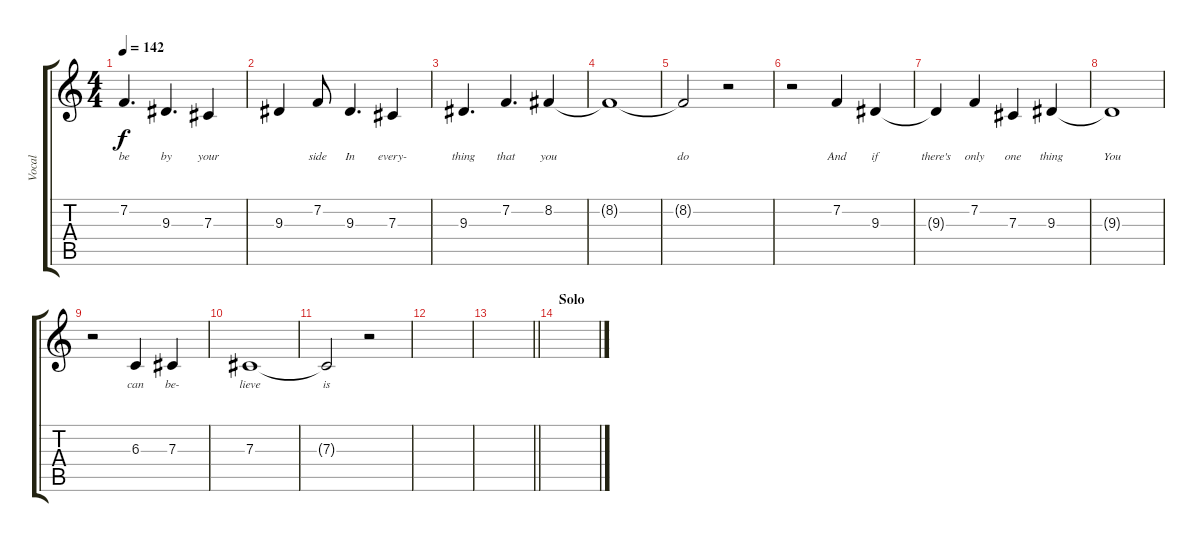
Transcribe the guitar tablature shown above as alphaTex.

\track ("Vocal" "Vocal") {instrument clarinet}
\staff {score tabs}
\tuning (Eb4 Bb3 Gb3 Db3 Ab2 Eb2) {hide}
\ts (4 4)
\tempo 142
\clef g2
\ks c
7.2.4{d lyrics (0 "be") lyrics (1 "") lyrics (2 "") lyrics (3 "") lyrics (4 "") dy f} 9.3.4{d lyrics (0 "by") lyrics (1 "") lyrics (2 "") lyrics (3 "") lyrics (4 "")} 7.3.4{lyrics (0 "your") lyrics (1 "") lyrics (2 "") lyrics (3 "") lyrics (4 "")} |
9.3.4{lyrics (0 "") lyrics (1 "") lyrics (2 "") lyrics (3 "") lyrics (4 "")} 7.2.8{lyrics (0 "side") lyrics (1 "") lyrics (2 "") lyrics (3 "") lyrics (4 "")} 9.3.4{d lyrics (0 "In") lyrics (1 "") lyrics (2 "") lyrics (3 "") lyrics (4 "")} 7.3.4{lyrics (0 "every-") lyrics (1 "") lyrics (2 "") lyrics (3 "") lyrics (4 "")} |
9.3.4{d lyrics (0 "thing") lyrics (1 "") lyrics (2 "") lyrics (3 "") lyrics (4 "")} 7.2.4{d lyrics (0 "that") lyrics (1 "") lyrics (2 "") lyrics (3 "") lyrics (4 "")} 8.2.4{lyrics (0 "you") lyrics (1 "") lyrics (2 "") lyrics (3 "") lyrics (4 "")} |
8.2{t}.1{lyrics (0 "") lyrics (1 "") lyrics (2 "") lyrics (3 "") lyrics (4 "")} |
8.2{t}.2{lyrics (0 "do") lyrics (1 "") lyrics (2 "") lyrics (3 "") lyrics (4 "")} r.2 |
r.2 7.2.4{lyrics (0 "And") lyrics (1 "") lyrics (2 "") lyrics (3 "") lyrics (4 "")} 9.3.4{lyrics (0 "if") lyrics (1 "") lyrics (2 "") lyrics (3 "") lyrics (4 "")} |
9.3{t}.4{lyrics (0 "there's") lyrics (1 "") lyrics (2 "") lyrics (3 "") lyrics (4 "")} 7.2.4{lyrics (0 "only") lyrics (1 "") lyrics (2 "") lyrics (3 "") lyrics (4 "")} 7.3.4{lyrics (0 "one") lyrics (1 "") lyrics (2 "") lyrics (3 "") lyrics (4 "")} 9.3.4{lyrics (0 "thing") lyrics (1 "") lyrics (2 "") lyrics (3 "") lyrics (4 "")} |
9.3{t}.1{lyrics (0 "You") lyrics (1 "") lyrics (2 "") lyrics (3 "") lyrics (4 "")} |
r.2 6.3.4{lyrics (0 "can") lyrics (1 "") lyrics (2 "") lyrics (3 "") lyrics (4 "")} 7.3.4{lyrics (0 "be-") lyrics (1 "") lyrics (2 "") lyrics (3 "") lyrics (4 "")} |
7.3.1{lyrics (0 "lieve") lyrics (1 "") lyrics (2 "") lyrics (3 "") lyrics (4 "")} |
7.3{t}.2{lyrics (0 "is") lyrics (1 "") lyrics (2 "") lyrics (3 "") lyrics (4 "")} r.2 |
|
\barLineRight lightlight
|
\section ("" "Solo")
